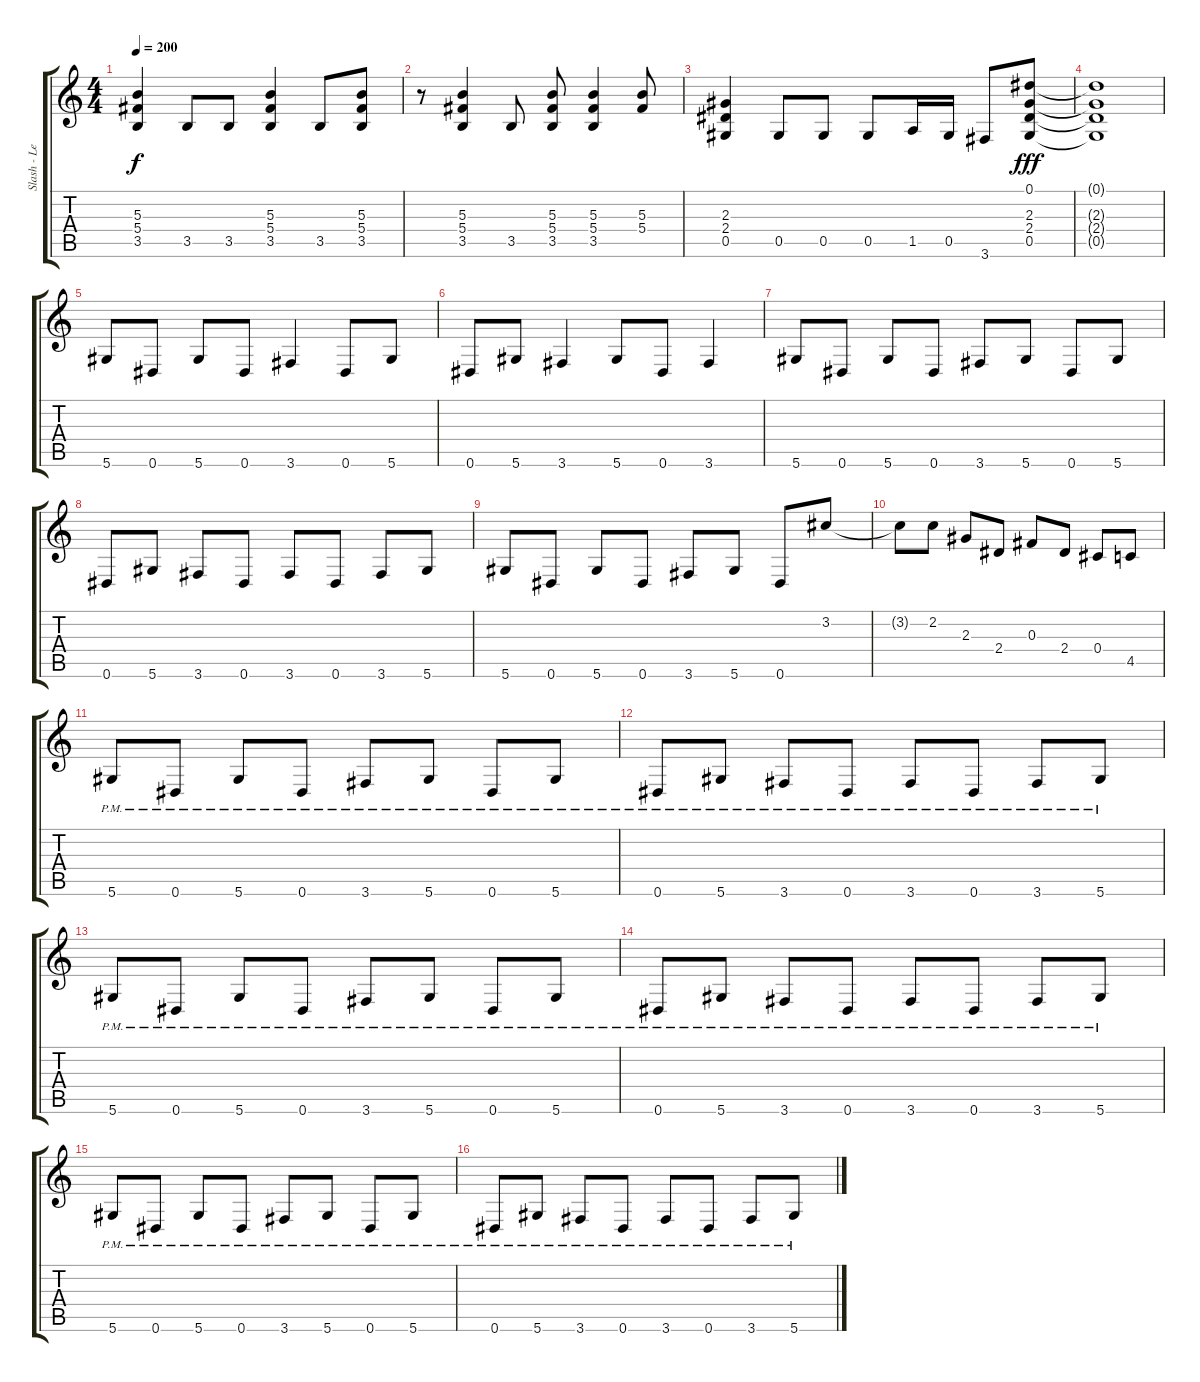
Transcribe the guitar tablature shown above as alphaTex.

\track ("Slash - Lead Guitar" "Slash - Le") {instrument acousticguitarsteel}
\staff {score tabs}
\tuning (Eb4 Bb3 Gb3 Db3 Ab2 Eb2) {hide}
\ts (4 4)
\tempo 200
\clef g2
\ks c
(5.3 5.4 3.5).4{dy f} 3.5.8 3.5.8 (5.3 5.4 3.5).4 3.5.8 (5.3 5.4 3.5).8 |
r.8 (5.3 5.4 3.5).4 3.5.8 (5.3 5.4 3.5).8 (5.3 5.4 3.5).4 (5.3 5.4).8 |
(2.3 2.4 0.5).4 0.5.8 0.5.8 0.5.8 1.5.16 0.5.16 3.6.8 (0.1 2.3 2.4 0.5).8{dy fff} |
(0.1{t} 2.3{t} 2.4{t} 0.5{t}).1 |
5.6.8 0.6.8 5.6.8 0.6.8 3.6.4 0.6.8 5.6.8 |
0.6.8 5.6.8 3.6.4 5.6.8 0.6.8 3.6.4 |
5.6.8 0.6.8 5.6.8 0.6.8 3.6.8 5.6.8 0.6.8 5.6.8 |
0.6.8 5.6.8 3.6.8 0.6.8 3.6.8 0.6.8 3.6.8 5.6.8 |
5.6.8 0.6.8 5.6.8 0.6.8 3.6.8 5.6.8 0.6.8 3.2.8 |
3.2{t}.8 2.2.8 2.3.8 2.4.8 0.3.8 2.4.8 0.4.8 4.5.8 |
5.6{pm}.8 0.6{pm}.8 5.6{pm}.8 0.6{pm}.8 3.6{pm}.8 5.6{pm}.8 0.6{pm}.8 5.6{pm}.8 |
0.6{pm}.8 5.6{pm}.8 3.6{pm}.8 0.6{pm}.8 3.6{pm}.8 0.6{pm}.8 3.6{pm}.8 5.6{pm}.8 |
5.6{pm}.8 0.6{pm}.8 5.6{pm}.8 0.6{pm}.8 3.6{pm}.8 5.6{pm}.8 0.6{pm}.8 5.6{pm}.8 |
0.6{pm}.8 5.6{pm}.8 3.6{pm}.8 0.6{pm}.8 3.6{pm}.8 0.6{pm}.8 3.6{pm}.8 5.6{pm}.8 |
5.6{pm}.8 0.6{pm}.8 5.6{pm}.8 0.6{pm}.8 3.6{pm}.8 5.6{pm}.8 0.6{pm}.8 5.6{pm}.8 |
0.6{pm}.8 5.6{pm}.8 3.6{pm}.8 0.6{pm}.8 3.6{pm}.8 0.6{pm}.8 3.6{pm}.8 5.6{pm}.8
